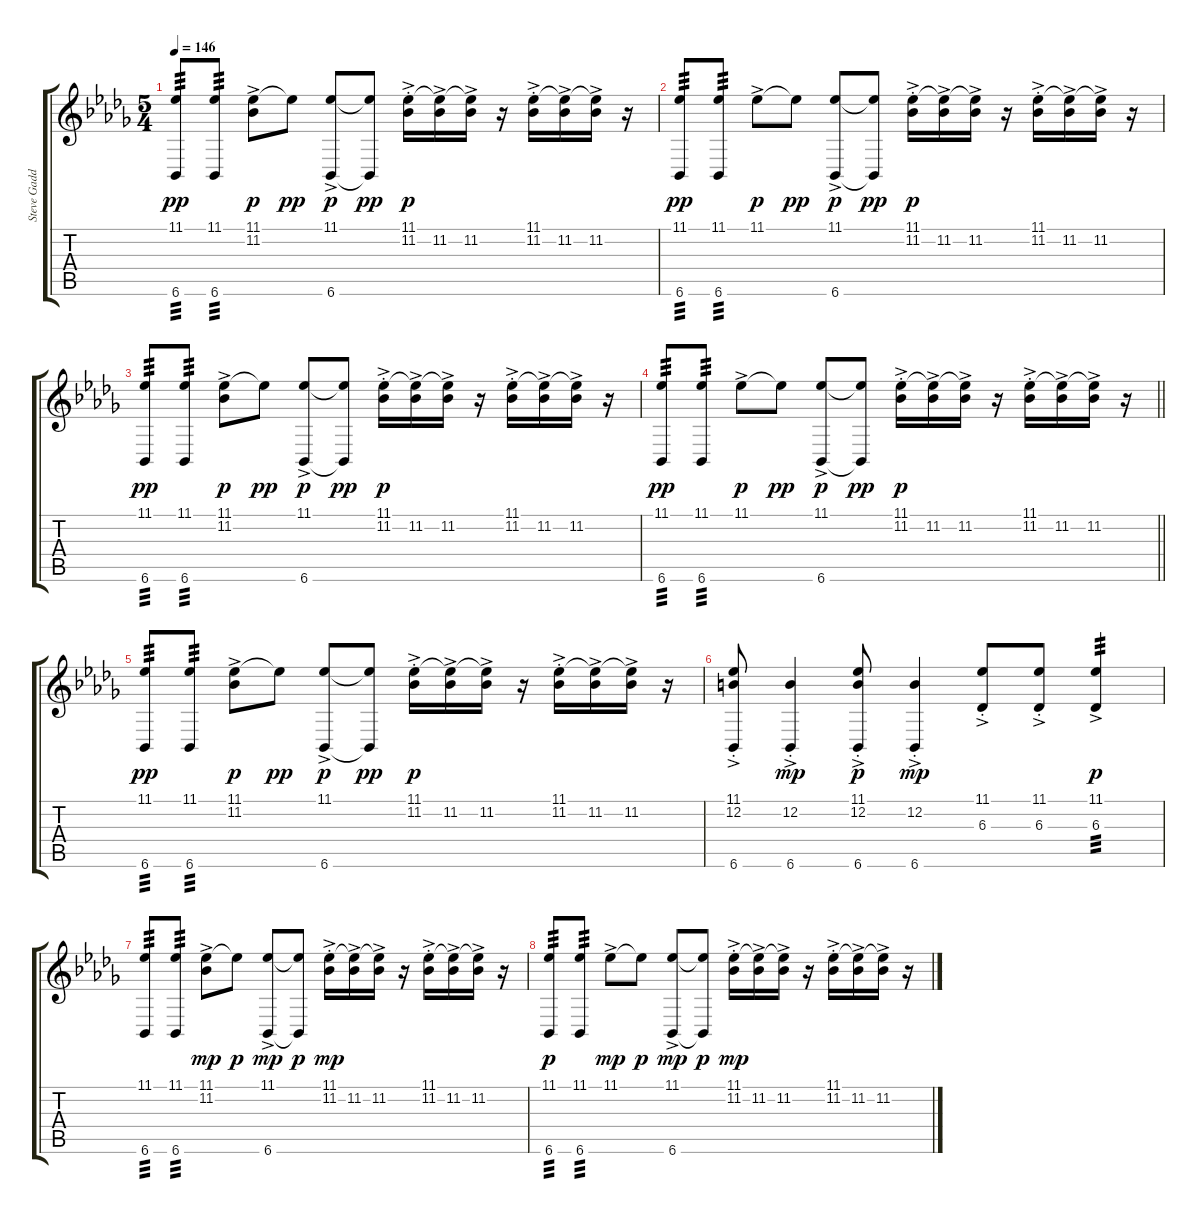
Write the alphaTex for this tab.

\track ("Steve Gadd Drums" "Steve Gadd") {instrument melodictom}
\staff {score tabs}
\tuning (E4 B3 G3 D3 A2 E2) {hide}
\ts (5 4)
\tempo 146
\clef g2
\ks db
(11.1 6.6).8{tp 3 dy pp} (11.1 6.6).8{tp 3} (11.1{ac} 11.2{ac}).8{dy p} 11.1{t}.8{dy pp} (11.1{ac} 6.6{ac}).8{dy p} (11.1{t} 6.6{t}).8{dy pp} (11.1{ac st} 11.2{ac st}).16{dy p} (11.1{t} 11.2{ac}).16 (11.1{t} 11.2{ac}).16 r.16 (11.1{ac st} 11.2{ac st}).16 (11.1{t} 11.2{ac}).16 (11.1{t} 11.2{ac}).16 r.16 |
(11.1 6.6).8{tp 3 dy pp} (11.1 6.6).8{tp 3} 11.1{ac}.8{dy p} 11.1{t}.8{dy pp} (11.1{ac} 6.6{ac}).8{dy p} (11.1{t} 6.6{t}).8{dy pp} (11.1{ac st} 11.2{ac st}).16{dy p} (11.1{t} 11.2{ac}).16 (11.1{t} 11.2{ac}).16 r.16 (11.1{ac st} 11.2{ac st}).16 (11.1{t} 11.2{ac}).16 (11.1{t} 11.2{ac}).16 r.16 |
(11.1 6.6).8{tp 3 dy pp} (11.1 6.6).8{tp 3} (11.1{ac} 11.2{ac}).8{dy p} 11.1{t}.8{dy pp} (11.1{ac} 6.6{ac}).8{dy p} (11.1{t} 6.6{t}).8{dy pp} (11.1{ac st} 11.2{ac st}).16{dy p} (11.1{t} 11.2{ac}).16 (11.1{t} 11.2{ac}).16 r.16 (11.1{ac st} 11.2{ac st}).16 (11.1{t} 11.2{ac}).16 (11.1{t} 11.2{ac}).16 r.16 |
\barLineRight lightlight
(11.1 6.6).8{tp 3 dy pp} (11.1 6.6).8{tp 3} 11.1{ac}.8{dy p} 11.1{t}.8{dy pp} (11.1{ac} 6.6{ac}).8{dy p} (11.1{t} 6.6{t}).8{dy pp} (11.1{ac st} 11.2{ac st}).16{dy p} (11.1{t} 11.2{ac}).16 (11.1{t} 11.2{ac}).16 r.16 (11.1{ac st} 11.2{ac st}).16 (11.1{t} 11.2{ac}).16 (11.1{t} 11.2{ac}).16 r.16 |
(11.1 6.6).8{tp 3 dy pp} (11.1 6.6).8{tp 3} (11.1{ac} 11.2{ac}).8{dy p} 11.1{t}.8{dy pp} (11.1{ac} 6.6{ac}).8{dy p} (11.1{t} 6.6{t}).8{dy pp} (11.1{ac st} 11.2{ac st}).16{dy p} (11.1{t} 11.2{ac}).16 (11.1{t} 11.2{ac}).16 r.16 (11.1{ac st} 11.2{ac st}).16 (11.1{t} 11.2{ac}).16 (11.1{t} 11.2{ac}).16 r.16 |
(11.1{ac st} 12.2{ac st} 6.6{ac st}).8 (12.2{ac st} 6.6{ac st}).4{dy mp} (11.1{ac st} 12.2{ac st} 6.6{ac st}).8{dy p} (12.2{ac st} 6.6{ac st}).4{dy mp} (11.1{ac st} 6.3{ac st}).8 (11.1{ac st} 6.3{ac st}).8 (11.1{ac} 6.3{ac}).4{tp 3 dy p} |
(11.1 6.6).8{tp 3} (11.1 6.6).8{tp 3} (11.1{ac} 11.2{ac}).8{dy mp} 11.1{t}.8{dy p} (11.1{ac} 6.6{ac}).8{dy mp} (11.1{t} 6.6{t}).8{dy p} (11.1{ac st} 11.2{ac st}).16{dy mp} (11.1{t} 11.2{ac}).16 (11.1{t} 11.2{ac}).16 r.16 (11.1{ac st} 11.2{ac st}).16 (11.1{t} 11.2{ac}).16 (11.1{t} 11.2{ac}).16 r.16 |
(11.1 6.6).8{tp 3 dy p} (11.1 6.6).8{tp 3} 11.1{ac}.8{dy mp} 11.1{t}.8{dy p} (11.1{ac} 6.6{ac}).8{dy mp} (11.1{t} 6.6{t}).8{dy p} (11.1{ac st} 11.2{ac st}).16{dy mp} (11.1{t} 11.2{ac}).16 (11.1{t} 11.2{ac}).16 r.16 (11.1{ac st} 11.2{ac st}).16 (11.1{t} 11.2{ac}).16 (11.1{t} 11.2{ac}).16 r.16
